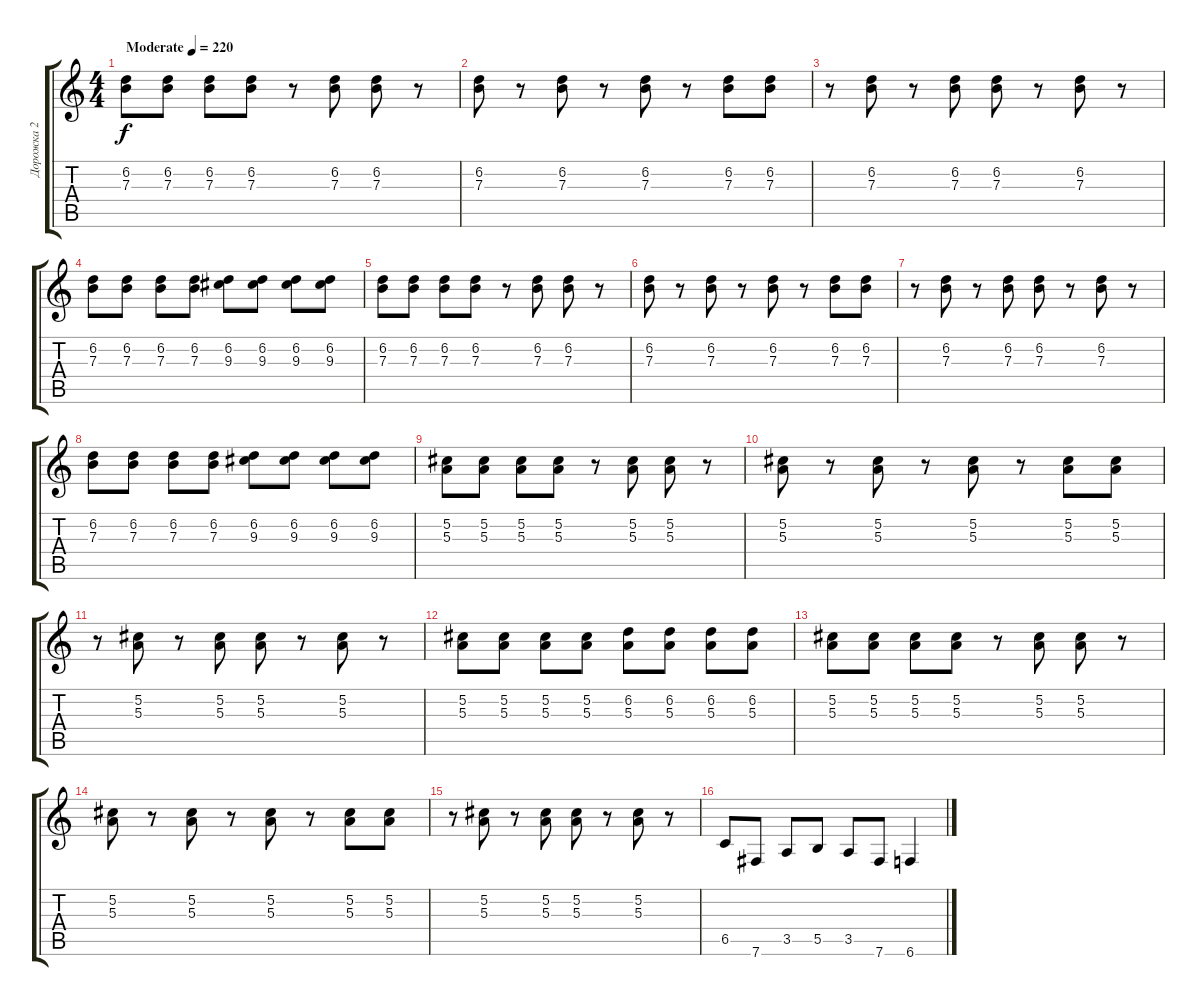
\track ("Дорожка 2" "Дорожка 2") {instrument overdrivenguitar}
\staff {score tabs}
\tuning (Db4 Ab3 E3 B2 Gb2 B1) {hide}
\ts (4 4)
\tempo (220 "Moderate")
\clef g2
\ks c
(6.2 7.3).8{dy f instrument overdrivenguitar} (6.2 7.3).8 (6.2 7.3).8 (6.2 7.3).8 r.8 (6.2 7.3).8 (6.2 7.3).8 r.8 |
(6.2 7.3).8 r.8 (6.2 7.3).8 r.8 (6.2 7.3).8 r.8 (6.2 7.3).8 (6.2 7.3).8 |
r.8 (6.2 7.3).8 r.8 (6.2 7.3).8 (6.2 7.3).8 r.8 (6.2 7.3).8 r.8 |
(6.2 7.3).8 (6.2 7.3).8 (6.2 7.3).8 (6.2 7.3).8 (6.2 9.3).8 (6.2 9.3).8 (6.2 9.3).8 (6.2 9.3).8 |
(6.2 7.3).8 (6.2 7.3).8 (6.2 7.3).8 (6.2 7.3).8 r.8 (6.2 7.3).8 (6.2 7.3).8 r.8 |
(6.2 7.3).8 r.8 (6.2 7.3).8 r.8 (6.2 7.3).8 r.8 (6.2 7.3).8 (6.2 7.3).8 |
r.8 (6.2 7.3).8 r.8 (6.2 7.3).8 (6.2 7.3).8 r.8 (6.2 7.3).8 r.8 |
(6.2 7.3).8 (6.2 7.3).8 (6.2 7.3).8 (6.2 7.3).8 (6.2 9.3).8 (6.2 9.3).8 (6.2 9.3).8 (6.2 9.3).8 |
(5.2 5.3).8 (5.2 5.3).8 (5.2 5.3).8 (5.2 5.3).8 r.8 (5.2 5.3).8 (5.2 5.3).8 r.8 |
(5.2 5.3).8 r.8 (5.2 5.3).8 r.8 (5.2 5.3).8 r.8 (5.2 5.3).8 (5.2 5.3).8 |
r.8 (5.2 5.3).8 r.8 (5.2 5.3).8 (5.2 5.3).8 r.8 (5.2 5.3).8 r.8 |
(5.2 5.3).8 (5.2 5.3).8 (5.2 5.3).8 (5.2 5.3).8 (6.2 5.3).8 (6.2 5.3).8 (6.2 5.3).8 (6.2 5.3).8 |
(5.2 5.3).8 (5.2 5.3).8 (5.2 5.3).8 (5.2 5.3).8 r.8 (5.2 5.3).8 (5.2 5.3).8 r.8 |
(5.2 5.3).8 r.8 (5.2 5.3).8 r.8 (5.2 5.3).8 r.8 (5.2 5.3).8 (5.2 5.3).8 |
r.8 (5.2 5.3).8 r.8 (5.2 5.3).8 (5.2 5.3).8 r.8 (5.2 5.3).8 r.8 |
6.5.8 7.6.8 3.5.8 5.5.8 3.5.8 7.6.8 6.6.4
